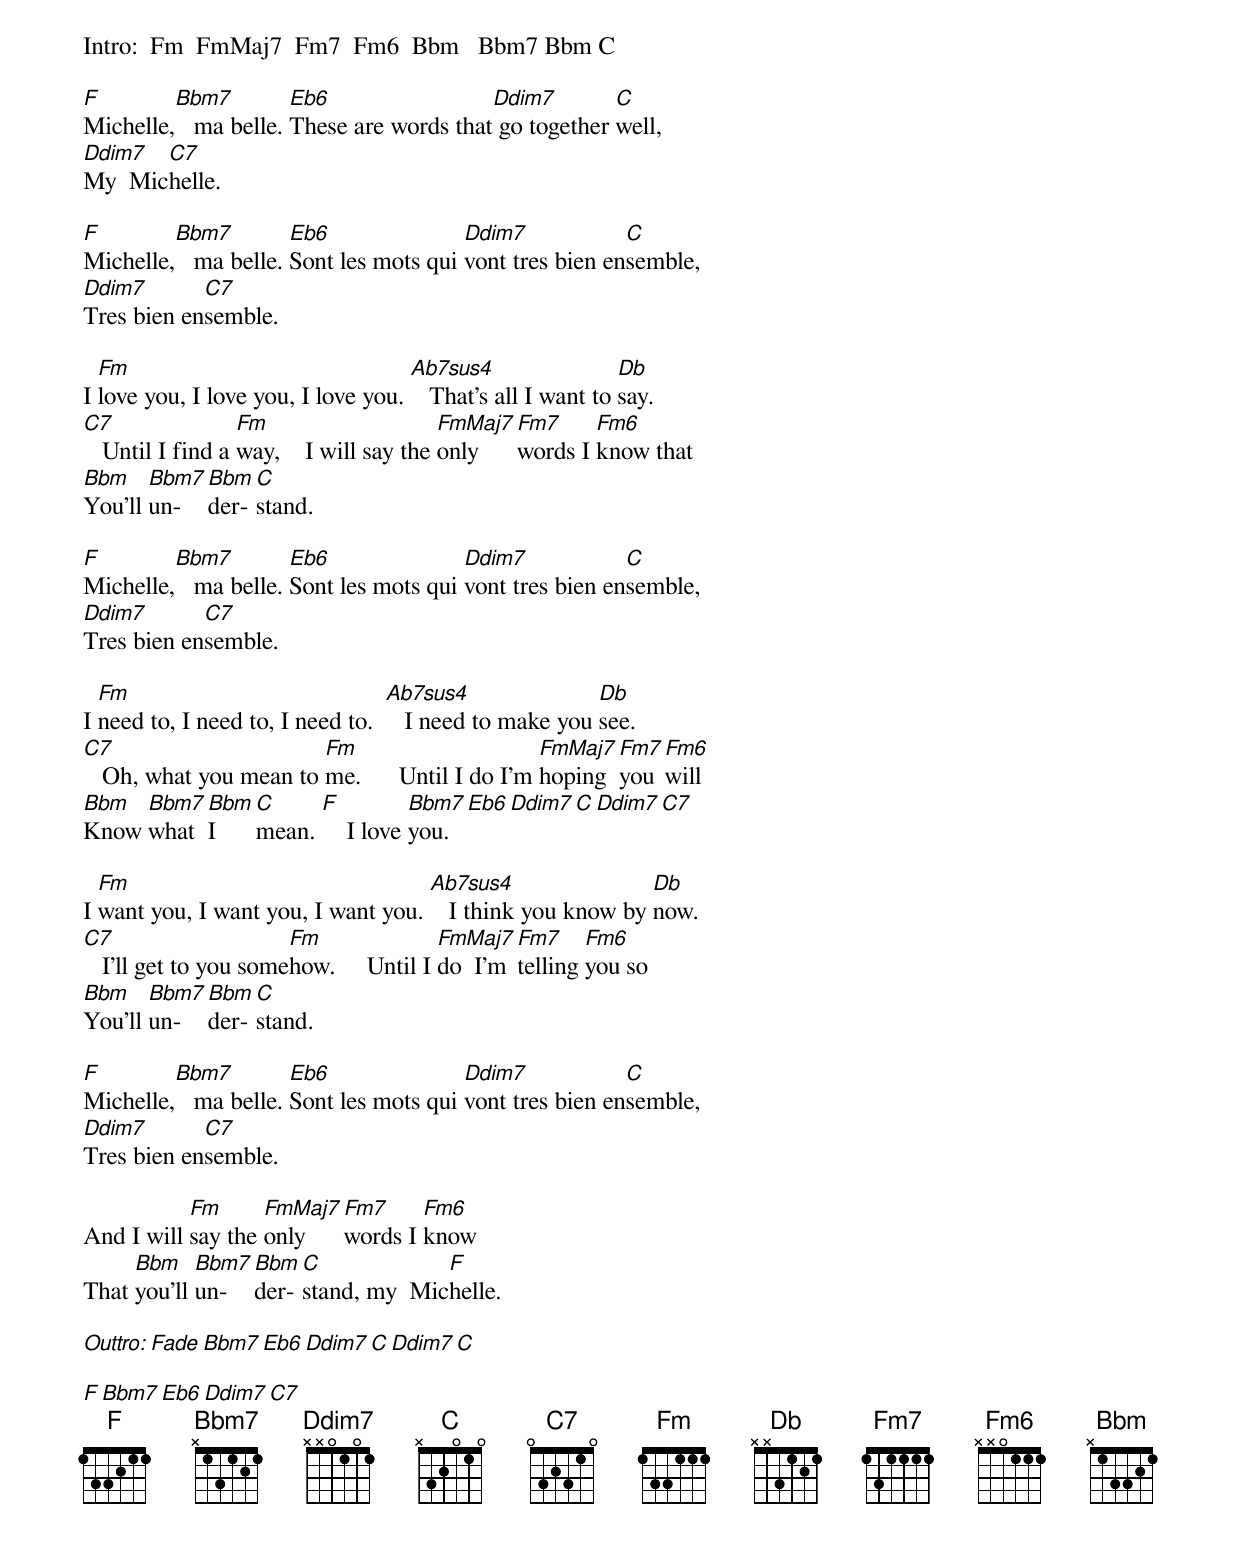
Intro:  Fm  FmMaj7  Fm7  Fm6  Bbm   Bbm7 Bbm C

F        Bbm7         Eb6                 Ddim7        C
Michelle,   ma belle. These are words that go together well,
Ddim7  C7
My  Michelle.

F        Bbm7         Eb6               Ddim7            C
Michelle,   ma belle. Sont les mots qui vont tres bien ensemble,
Ddim7       C7
Tres bien ensemble.

  Fm                                Ab7sus4                 Db
I love you, I love you, I love you.    That's all I want to say.
C7                Fm                     FmMaj7 Fm7     Fm6
   Until I find a way,    I will say the only   words I know that
Bbm    Bbm7 Bbm  C
You'll un-  der- stand.

F        Bbm7         Eb6               Ddim7            C
Michelle,   ma belle. Sont les mots qui vont tres bien ensemble,
Ddim7       C7
Tres bien ensemble.

  Fm                              Ab7sus4               Db
I need to, I need to, I need to.     I need to make you see.
C7                      Fm                      FmMaj7  Fm7 Fm6
   Oh, what you mean to me.      Until I do I'm hoping  you will
Bbm  Bbm7 Bbm  C     F          Bbm7    Eb6    Ddim7    C  Ddim7  C7
Know what I    mean.     I love you.

  Fm                                Ab7sus4                Db
I want you, I want you, I want you.    I think you know by now.
C7                     Fm               FmMaj7  Fm7     Fm6
   I'll get to you somehow.     Until I do  I'm telling you so
Bbm    Bbm7 Bbm  C
You'll un-  der- stand.

F        Bbm7         Eb6               Ddim7            C
Michelle,   ma belle. Sont les mots qui vont tres bien ensemble,
Ddim7       C7
Tres bien ensemble.

           Fm      FmMaj7  Fm7     Fm6
And I will say the only    words I know
     Bbm    Bbm7 Bbm  C             F
That you'll un-  der- stand, my  Michelle.

Outtro:  Fade    Bbm7     Eb6     Ddim7     C  Ddim7  C

                 F     Bbm7     Eb6     Ddim7     C7
